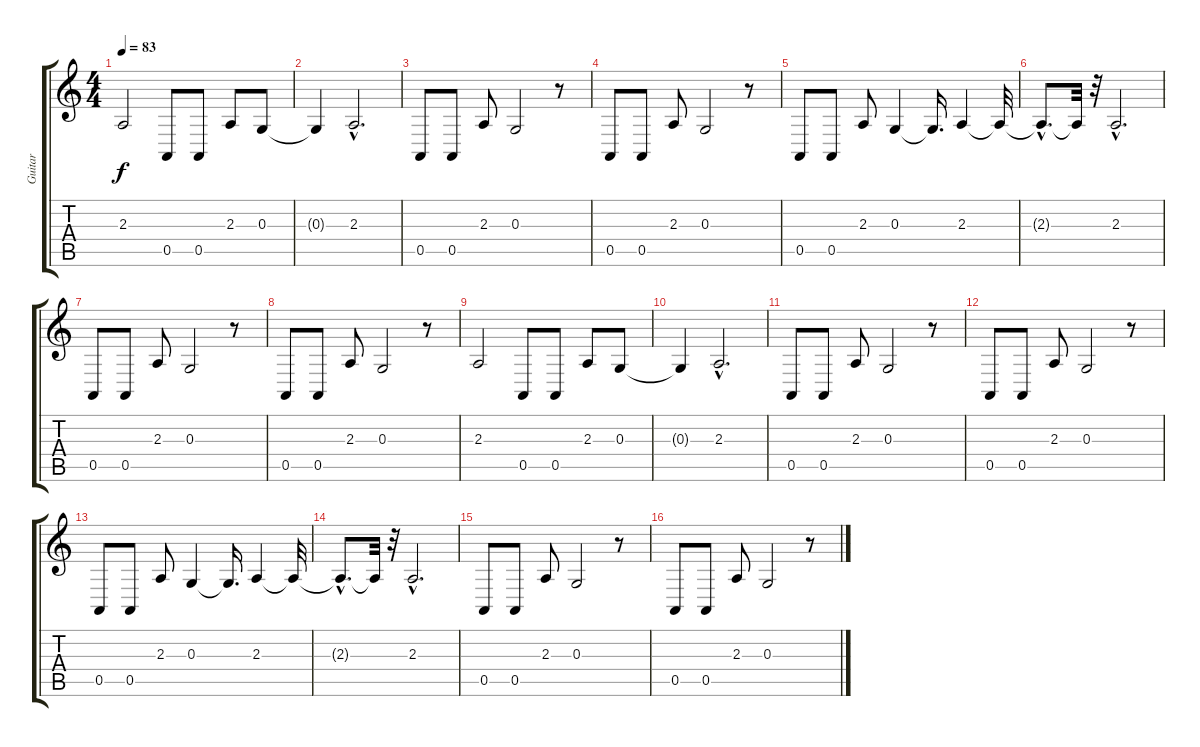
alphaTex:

\track ("Guitar" "Guitar") {instrument fx8scifi}
\staff {score tabs}
\tuning (E4 B3 G3 D3 A2 E2) {hide}
\ts (4 4)
\tempo 83
\clef g2
\ks c
2.3.2{dy f} 0.5.8 0.5.8 2.3.8 0.3.8 |
0.3{t}.4 2.3{hac}.2{d} |
0.5.8 0.5.8 2.3.8 0.3.2 r.8 |
0.5.8 0.5.8 2.3.8 0.3.2 r.8 |
0.5.8 0.5.8 2.3.8 0.3.4 0.3{t}.16{d} 2.3.4 2.3{t}.32 |
2.3{hac t}.8{d} 2.3{t}.32 r.32 2.3{hac}.2{d} |
0.5.8 0.5.8 2.3.8 0.3.2 r.8 |
0.5.8 0.5.8 2.3.8 0.3.2 r.8 |
2.3.2 0.5.8 0.5.8 2.3.8 0.3.8 |
0.3{t}.4 2.3{hac}.2{d} |
0.5.8 0.5.8 2.3.8 0.3.2 r.8 |
0.5.8 0.5.8 2.3.8 0.3.2 r.8 |
0.5.8 0.5.8 2.3.8 0.3.4 0.3{t}.16{d} 2.3.4 2.3{t}.32 |
2.3{hac t}.8{d} 2.3{t}.32 r.32 2.3{hac}.2{d} |
0.5.8 0.5.8 2.3.8 0.3.2 r.8 |
0.5.8 0.5.8 2.3.8 0.3.2 r.8
